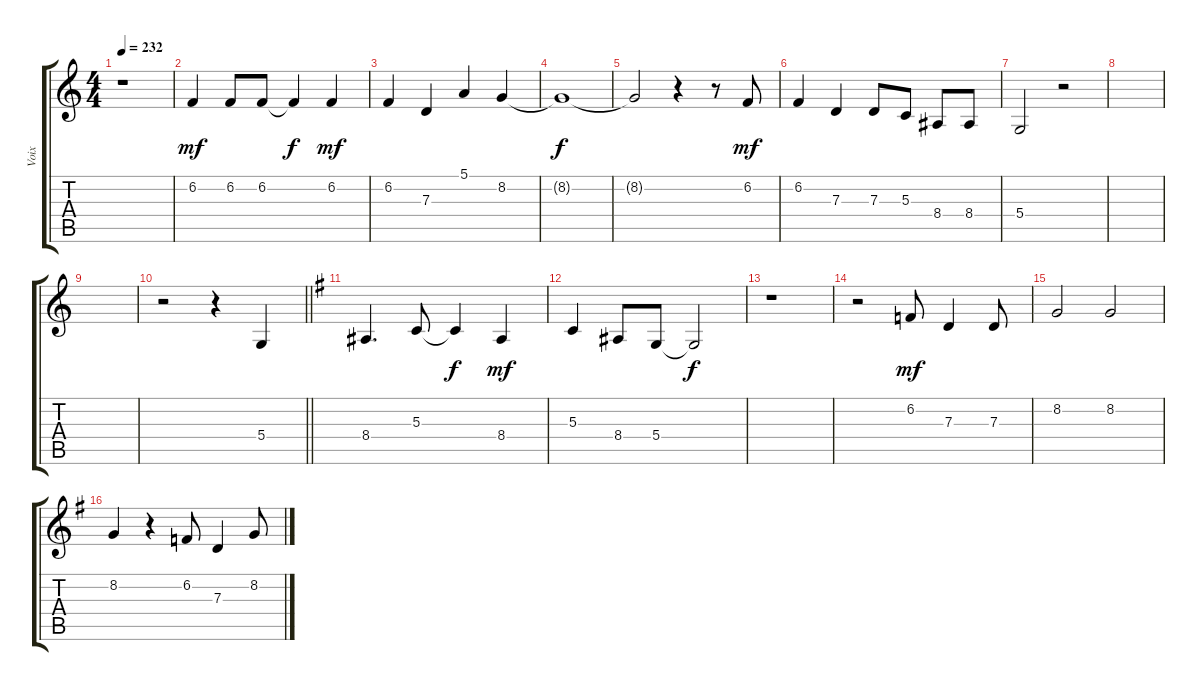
\track ("Voix" "Voix") {instrument accordion}
\staff {score tabs}
\tuning (E4 B3 G3 D3 A2 E2) {hide}
\ts (4 4)
\tempo 232
\clef g2
\ks c
r.1{dy mf} |
6.2.4 6.2.8 6.2.8 6.2{t}.4{dy f} 6.2.4{dy mf} |
6.2.4 7.3.4 5.1.4 8.2.4 |
8.2{t}.1{dy f} |
8.2{t}.2 r.4 r.8 6.2.8{dy mf} |
6.2.4 7.3.4 7.3.8 5.3.8 8.4.8 8.4.8 |
5.4.2 r.2 |
|
|
\barLineRight lightlight
r.2 r.4 5.4.4 |
\ks g
8.4.4{d} 5.3.8 5.3{t}.4{dy f} 8.4.4{dy mf} |
5.3.4 8.4.8 5.4.8 5.4{t}.2{dy f} |
r.1 |
r.2 6.2.8{dy mf} 7.3.4 7.3.8 |
8.2.2 8.2.2 |
8.2.4 r.4 6.2.8 7.3.4 8.2.8
